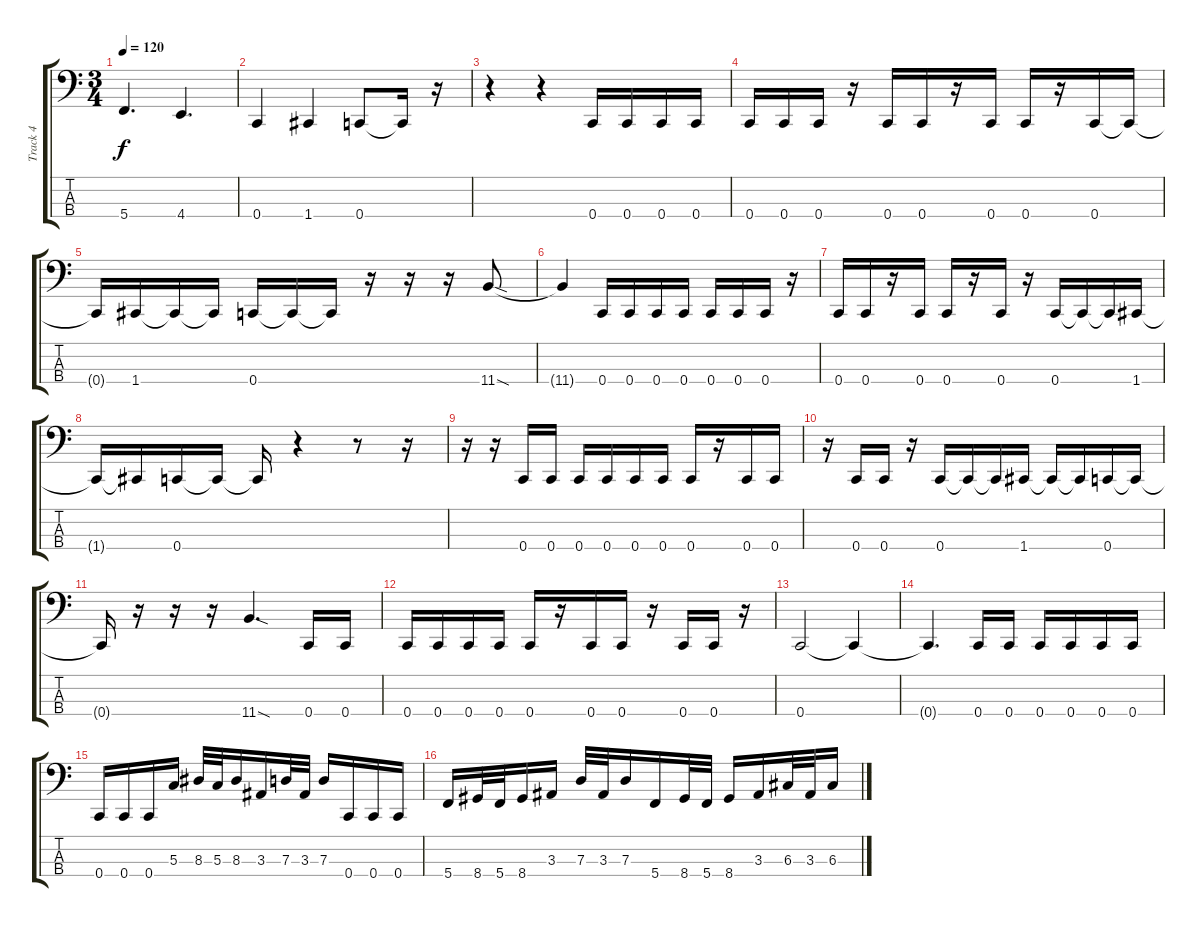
\track ("Track 4" "Track 4") {instrument electricbassfinger}
\staff {score tabs}
\tuning (F2 C2 G1 C1) {hide}
\ts (3 4)
\tempo 120
\clef f4
\ks c
5.4.4{d dy f} 4.4.4{d} |
0.4.4 1.4.4 0.4.8 0.4{t}.16 r.16 |
r.4 r.4 0.4.16 0.4.16 0.4.16 0.4.16 |
0.4.16 0.4.16 0.4.16 r.16 0.4.16 0.4.16 r.16 0.4.16 0.4.16 r.16 0.4.16 0.4{t}.16 |
0.4{t}.16 1.4.16 1.4{t}.16 1.4{t}.16 0.4.16 0.4{t}.16 0.4{t}.16 r.16 r.16 r.16 11.4{sod}.8 |
11.4{t}.4 0.4.16 0.4.16 0.4.16 0.4.16 0.4.16 0.4.16 0.4.16 r.16 |
0.4.16 0.4.16 r.16 0.4.16 0.4.16 r.16 0.4.16 r.16 0.4.16 0.4{t}.16 0.4{t}.16 1.4.16 |
1.4{t}.16 1.4{t}.16 0.4.16 0.4{t}.16 0.4{t}.16 r.4 r.8 r.16 |
r.16 r.16 0.4.16 0.4.16 0.4.16 0.4.16 0.4.16 0.4.16 0.4.16 r.16 0.4.16 0.4.16 |
r.16 0.4.16 0.4.16 r.16 0.4.16 0.4{t}.16 0.4{t}.16 1.4.16 1.4{t}.16 1.4{t}.16 0.4.16 0.4{t}.16 |
0.4{t}.16 r.16 r.16 r.16 11.4{sod}.4{d} 0.4.16 0.4.16 |
0.4.16 0.4.16 0.4.16 0.4.16 0.4.16 r.16 0.4.16 0.4.16 r.16 0.4.16 0.4.16 r.16 |
0.4.2 0.4{t}.4 |
0.4{t}.4{d} 0.4.16 0.4.16 0.4.16 0.4.16 0.4.16 0.4.16 |
0.4.16 0.4.16 0.4.16 5.3.16 8.3.32 5.3.32 8.3.16 3.3.16 7.3.32 3.3.32 7.3.16 0.4.16 0.4.16 0.4.16 |
5.4.16 8.4.32 5.4.32 8.4.16 3.3.16 7.3.32 3.3.32 7.3.16 5.4.16 8.4.32 5.4.32 8.4.16 3.3.16 6.3.32 3.3.32 6.3.16
